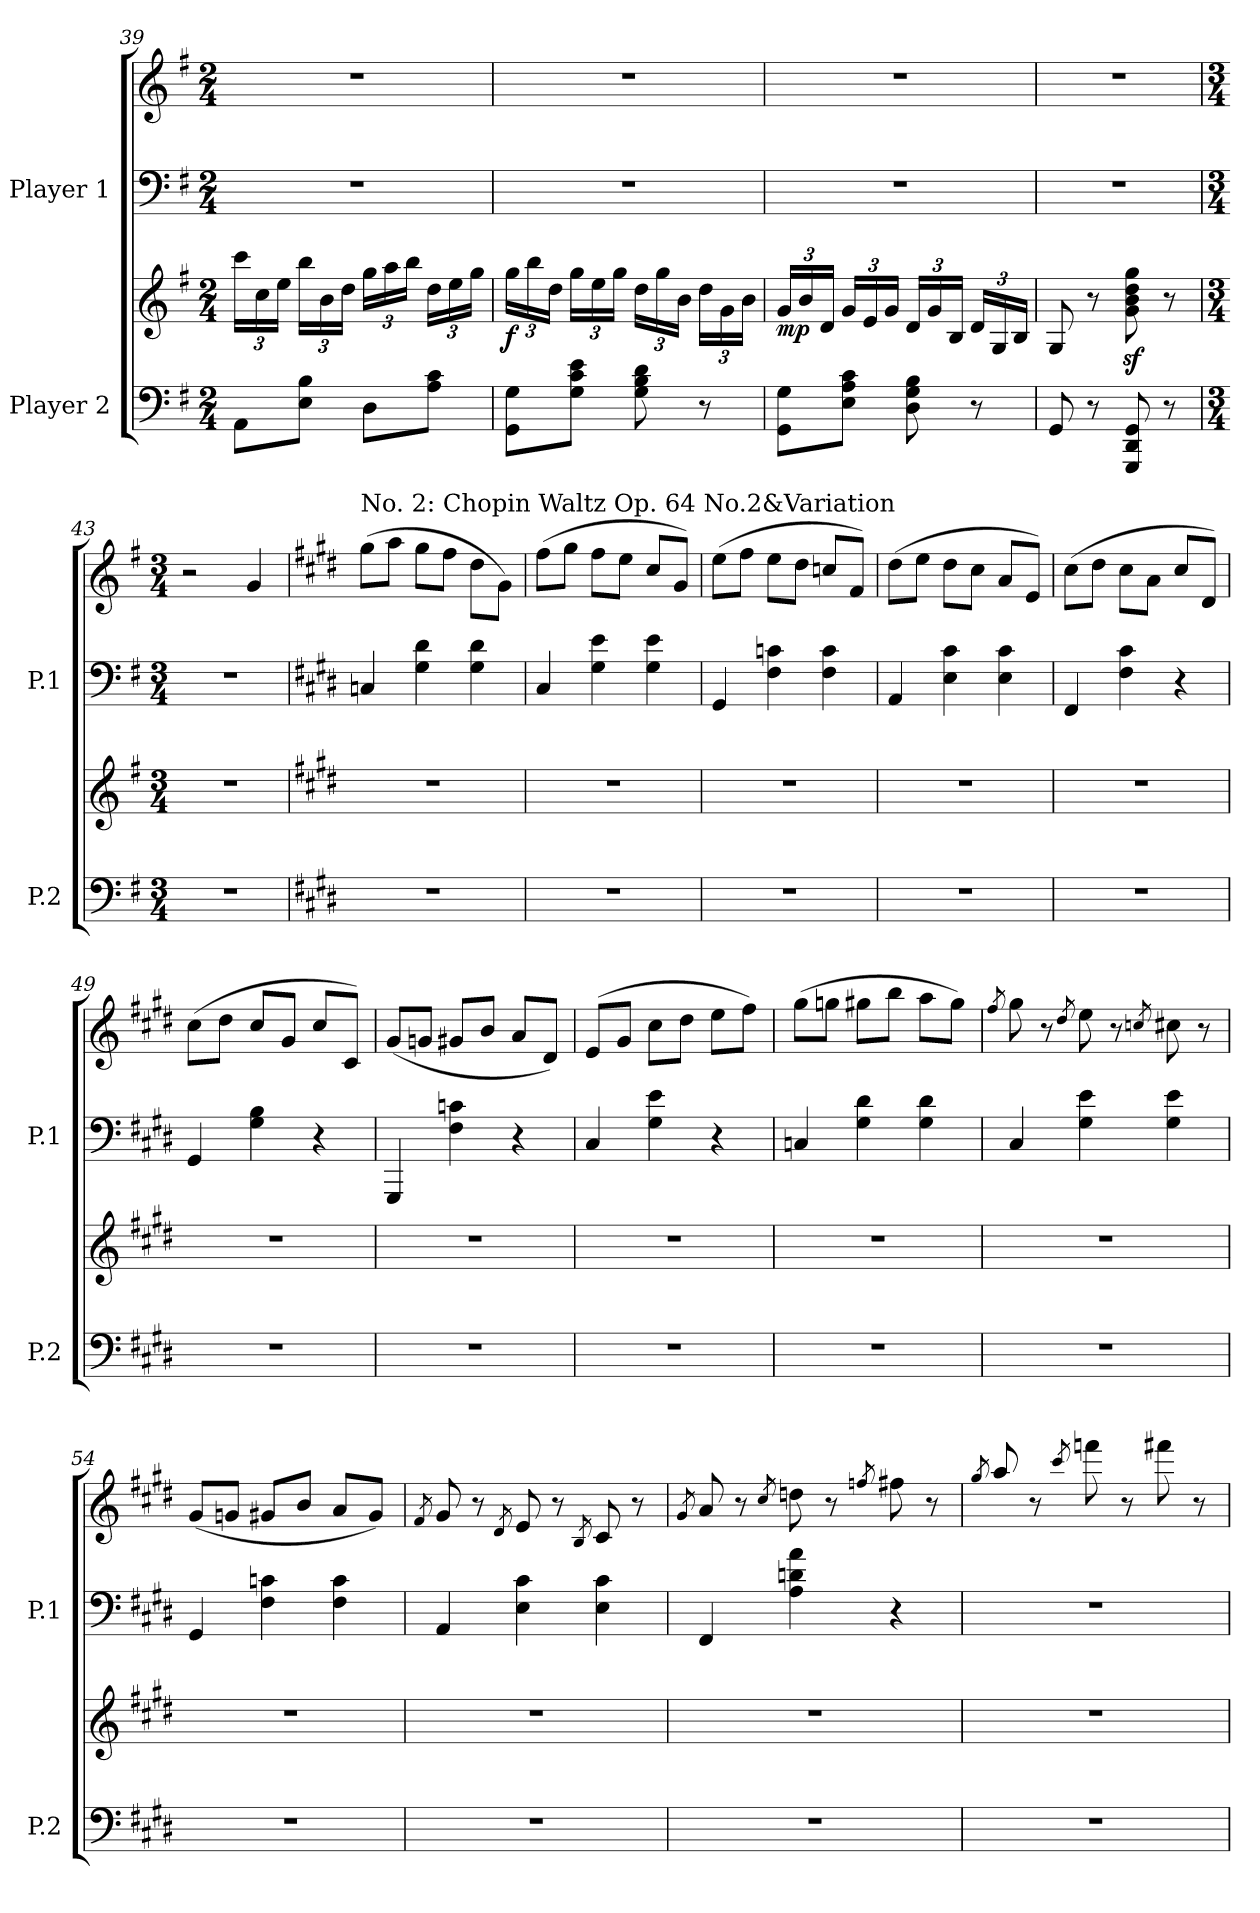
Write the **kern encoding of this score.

**kern	**kern	**dynam	**kern	**kern
*part2	*part2	*part2	*part1	*part1
*staff4	*staff3	*staff3/4	*staff2	*staff1
*I"Player 2	*	*	*I"Player 1	*
*I'P.2	*	*	*I'P.1	*
!!LO:PB:g=z
*clefF4	*clefG2	*	*clefF4	*clefG2
*k[f#]	*k[f#]	*	*k[f#]	*k[f#]
*M2/4	*M2/4	*	*M2/4	*M2/4
*	*Xbrackettup	*	*	*
=39	=39	=39	=39	=39
8AA\L	24ccc\LL	.	2r	2r
.	24cc\	.	.	.
.	24ee\JJ	.	.	.
8E\ 8B\J	24bb\LL	.	.	.
.	24b\	.	.	.
.	24dd\JJ	.	.	.
8D\L	24gg\LL	.	.	.
.	24aa\	.	.	.
.	24bb\JJ	.	.	.
8A\ 8c\J	24dd\LL	.	.	.
.	24ee\	.	.	.
.	24gg\JJ	.	.	.
=40	=40	=40	=40	=40
!	!	!LO:DY:b	!	!
8GG\ 8G\L	24gg\LL	f	2r	2r
.	24bb\	.	.	.
.	24dd\JJ	.	.	.
8G\ 8c\ 8e\J	24gg\LL	.	.	.
.	24ee\	.	.	.
.	24gg\JJ	.	.	.
8G\ 8B\ 8d\	24dd\LL	.	.	.
.	24gg\	.	.	.
.	24b\JJ	.	.	.
8r	24dd\LL	.	.	.
.	24g\	.	.	.
.	24b\JJ	.	.	.
=41	=41	=41	=41	=41
!	!	!LO:DY:b	!	!
8GG\ 8G\L	24g/LL	mp	2r	2r
.	24b/	.	.	.
.	24d/JJ	.	.	.
8E\ 8A\ 8c\J	24g/LL	.	.	.
.	24e/	.	.	.
.	24g/JJ	.	.	.
8D\ 8G\ 8B\	24d/LL	.	.	.
.	24g/	.	.	.
.	24B/JJ	.	.	.
8r	24d/LL	.	.	.
.	24G/	.	.	.
.	24B/JJ	.	.	.
=42	=42	=42	=42	=42
8GG/	8G/	.	2r	2r
8r	8r	.	.	.
8GGG/ 8DD/ 8GG/	8g\z< 8b\z< 8dd\z< 8gg\z<	.	.	.
8r	8r	.	.	.
!!LO:LB:g=z
=43	=43	=43	=43	=43
*M3/4	*M3/4	*	*M3/4	*M3/4
2.r	2.r	.	2.r	2r
*	*	*	*	*MM168
.	.	.	.	4g/
=44	=44	=44	=44	=44
*k[f#c#g#d#]	*k[f#c#g#d#]	*	*k[f#c#g#d#]	*k[f#c#g#d#]
!	!	!	!	!LO:TX:a:t=No. 2&colon; Chopin Waltz Op. 64 No.2&Variation
2.r	2.r	.	4Cn/	(8gg#\L
.	.	.	.	8aa\J
.	.	.	4G#\ 4d#\	8gg#\L
.	.	.	.	8ff#\J
.	.	.	4G#\ 4d#\	8dd#\L
.	.	.	.	8g#\J)
=45	=45	=45	=45	=45
2.r	2.r	.	4C#/	(8ff#\L
.	.	.	.	8gg#\J
.	.	.	4G#\ 4e\	8ff#\L
.	.	.	.	8ee\J
.	.	.	4G#\ 4e\	8cc#/L
.	.	.	.	8g#/J)
=46	=46	=46	=46	=46
2.r	2.r	.	4GG#/	(8ee\L
.	.	.	.	8ff#\J
.	.	.	4F#\ 4cn\	8ee\L
.	.	.	.	8dd#\J
.	.	.	4F#\ 4c\	8ccn/L
.	.	.	.	8f#/J)
=47	=47	=47	=47	=47
2.r	2.r	.	4AA/	(8dd#\L
.	.	.	.	8ee\J
.	.	.	4E\ 4c#\	8dd#\L
.	.	.	.	8cc#\J
.	.	.	4E\ 4c#\	8a/L
.	.	.	.	8e/J)
=48	=48	=48	=48	=48
2.r	2.r	.	4FF#/	(8cc#\L
.	.	.	.	8dd#\J
.	.	.	4F#\ 4c#\	8cc#\L
.	.	.	.	8a\J
.	.	.	4r	8cc#/L
.	.	.	.	8d#/J)
=49	=49	=49	=49	=49
2.r	2.r	.	4GG#/	(8cc#\L
.	.	.	.	8dd#\J
.	.	.	4G#\ 4B\	8cc#/L
.	.	.	.	8g#/J
.	.	.	4r	8cc#/L
.	.	.	.	8c#/J)
!!LO:LB:g=z
=50	=50	=50	=50	=50
2.r	2.r	.	4GGG#/	(8g#/L
.	.	.	.	8gn/J
.	.	.	4F#\ 4cn\	8g#X/L
.	.	.	.	8b/J
.	.	.	4r	8a/L
.	.	.	.	8d#/J)
=51	=51	=51	=51	=51
2.r	2.r	.	4C#/	(8e/L
.	.	.	.	8g#/J
.	.	.	4G#\ 4e\	8cc#\L
.	.	.	.	8dd#\J
.	.	.	4r	8ee\L
.	.	.	.	8ff#\J)
=52	=52	=52	=52	=52
2.r	2.r	.	4Cn/	(8gg#\L
.	.	.	.	8ggn\J
.	.	.	4G#\ 4d#\	8gg#X\L
.	.	.	.	8bb\J
.	.	.	4G#\ 4d#\	8aa\L
.	.	.	.	8gg#\J)
=53	=53	=53	=53	=53
.	.	.	.	8qff#/
2.r	2.r	.	4C#/	8gg#\
.	.	.	.	8r
.	.	.	.	8qdd#/
.	.	.	4G#\ 4e\	8ee\
.	.	.	.	8r
.	.	.	.	8qccn/
.	.	.	4G#\ 4e\	8cc#X\
.	.	.	.	8r
=54	=54	=54	=54	=54
2.r	2.r	.	4GG#/	(8g#/L
.	.	.	.	8gn/J
.	.	.	4F#\ 4cn\	8g#X/L
.	.	.	.	8b/J
.	.	.	4F#\ 4c\	8a/L
.	.	.	.	8g#/J)
!!LO:PB:g=z
=55	=55	=55	=55	=55
.	.	.	.	8qf#/
2.r	2.r	.	4AA/	8g#/
.	.	.	.	8r
.	.	.	.	8qd#/
.	.	.	4E\ 4c#\	8e/
.	.	.	.	8r
.	.	.	.	8qB/
.	.	.	4E\ 4c#\	8c#/
.	.	.	.	8r
=56	=56	=56	=56	=56
.	.	.	.	8qg#/
2.r	2.r	.	4FF#/	8a/
.	.	.	.	8r
.	.	.	.	8qcc#/
.	.	.	4A\ 4dn\ 4a\	8ddn\
.	.	.	.	8r
.	.	.	.	8qffn/
.	.	.	4r	8ff#X\
.	.	.	.	8r
=57	=57	=57	=57	=57
.	.	.	.	8qgg#/
2.r	2.r	.	2.r	8aa/
.	.	.	.	8r
.	.	.	.	8qccc#/
.	.	.	.	8fffn\
.	.	.	.	8r
.	.	.	.	8fff#X\
.	.	.	.	8r
=	=	=	=	=
*-	*-	*-	*-	*-
